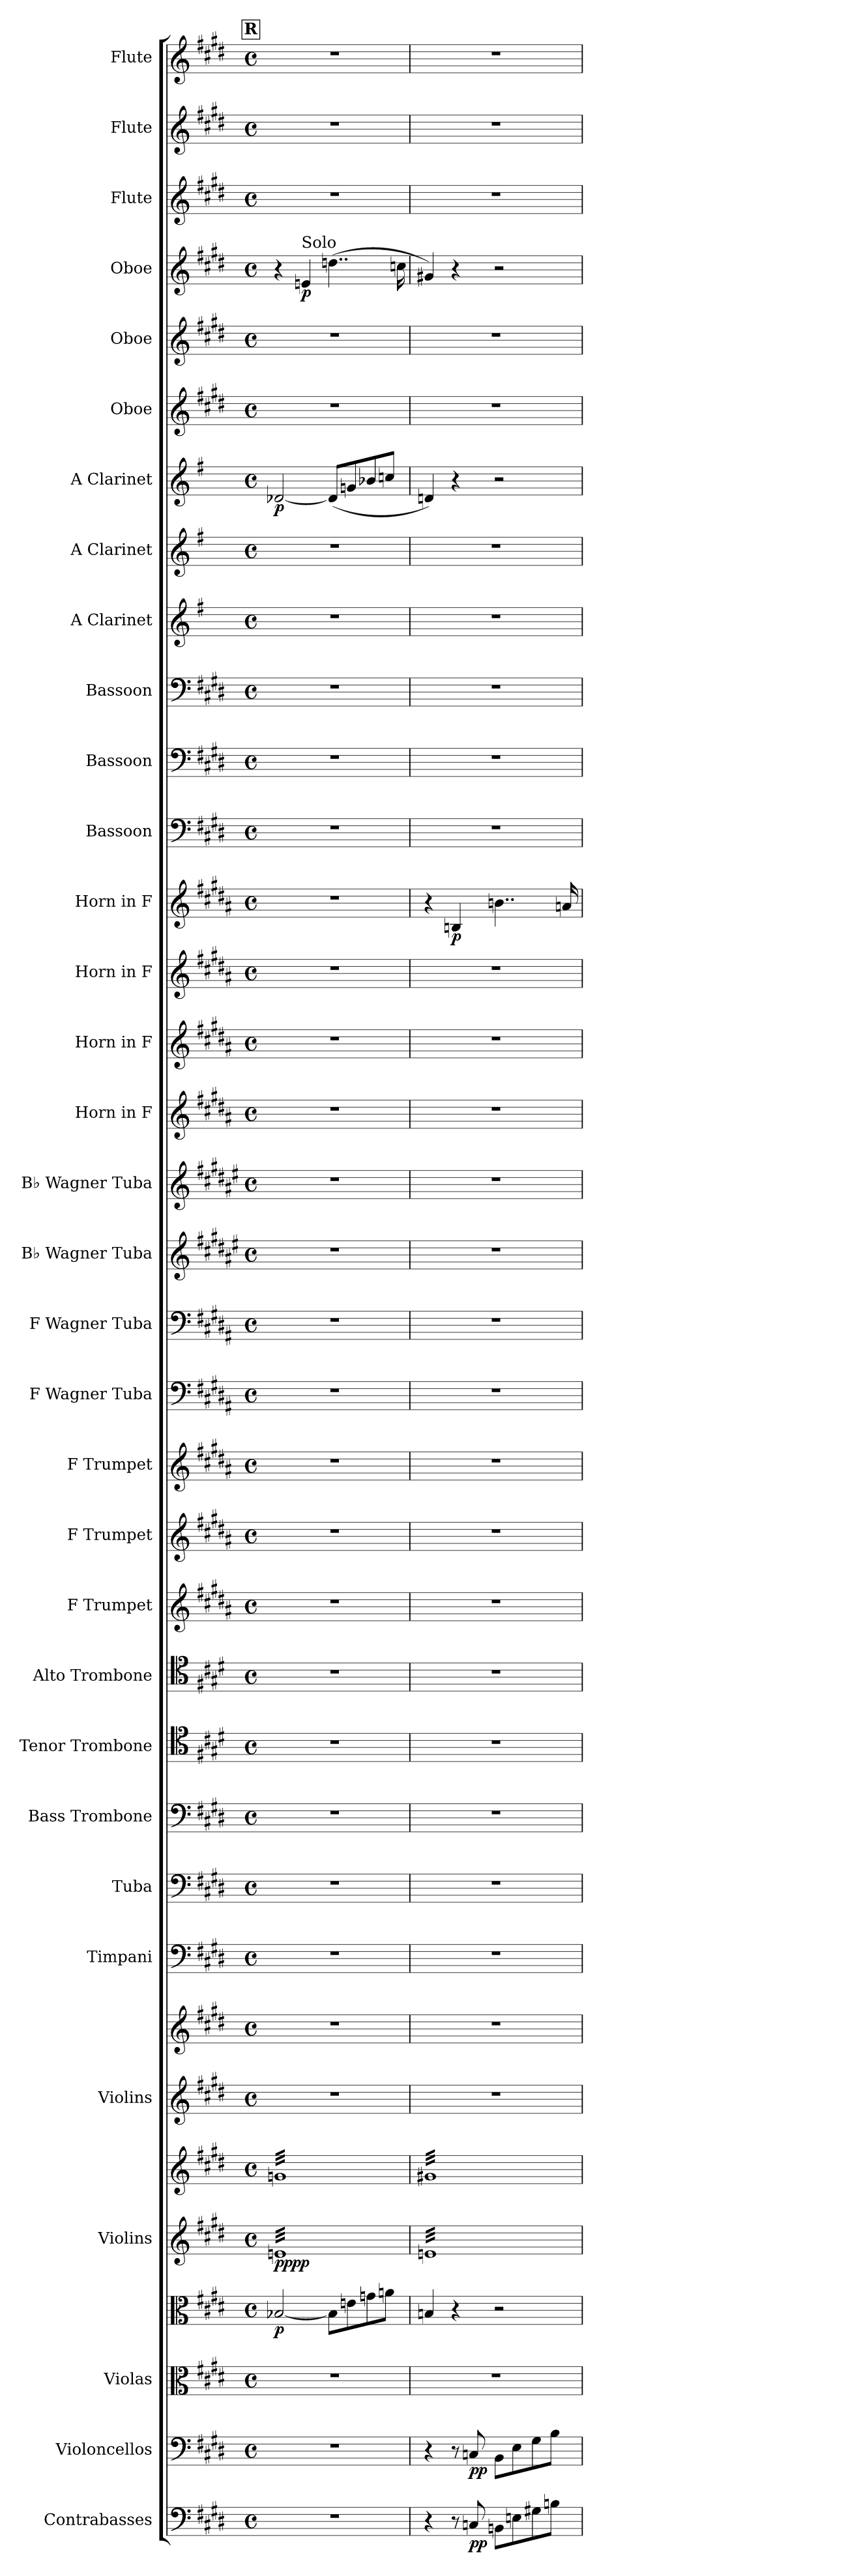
**kern	**dynam	**kern	**dynam	**kern	**kern	**dynam	**kern	**kern	**dynam	**kern	**kern	**kern	**kern	**kern	**kern	**kern	**kern	**kern	**kern	**kern	**kern	**kern	**kern	**kern	**kern	**kern	**kern	**dynam	**kern	**kern	**kern	**kern	**kern	**kern	**dynam	**kern	**kern	**kern	**dynam	**kern	**kern	**kern
*part33	*part33	*part32	*part32	*part31	*part31	*part31	*part30	*part30	*part30	*part29	*part29	*part28	*part27	*part26	*part25	*part24	*part23	*part22	*part21	*part20	*part19	*part18	*part17	*part16	*part15	*part14	*part13	*part13	*part12	*part11	*part10	*part9	*part8	*part7	*part7	*part6	*part5	*part4	*part4	*part3	*part2	*part1
*staff36	*staff36	*staff35	*staff35	*staff34	*staff33	*staff33/34	*staff32	*staff31	*staff31/32	*staff30	*staff29	*staff28	*staff27	*staff26	*staff25	*staff24	*staff23	*staff22	*staff21	*staff20	*staff19	*staff18	*staff17	*staff16	*staff15	*staff14	*staff13	*staff13	*staff12	*staff11	*staff10	*staff9	*staff8	*staff7	*staff7	*staff6	*staff5	*staff4	*staff4	*staff3	*staff2	*staff1
*I"Contrabasses	*	*I"Violoncellos	*	*I"Violas	*	*	*I"Violins	*	*	*I"Violins	*	*I"Timpani	*I"Tuba	*I"Bass Trombone	*I"Tenor Trombone	*I"Alto Trombone	*I"F Trumpet	*I"F Trumpet	*I"F Trumpet	*I"F Wagner Tuba	*I"F Wagner Tuba	*I"B♭ Wagner Tuba	*I"B♭ Wagner Tuba	*I"Horn in F	*I"Horn in F	*I"Horn in F	*I"Horn in F	*	*I"Bassoon	*I"Bassoon	*I"Bassoon	*I"A Clarinet	*I"A Clarinet	*I"A Clarinet	*	*I"Oboe	*I"Oboe	*I"Oboe	*	*I"Flute	*I"Flute	*I"Flute
*I'Cbs.	*	*I'Vcs.	*	*I'Vlas.	*	*	*I'Vlns.	*	*	*I'Vlns.	*	*I'Timp.	*I'Tba.	*I'B. Tbn.	*I'T. Tbn.	*I'A. Tbn.	*I'F Tpt.	*I'F Tpt.	*I'F Tpt.	*I'F Wag. Tu.	*I'F Wag. Tu.	*I'B♭ Wag. Tu.	*I'B♭ Wag. Tu.	*	*	*	*	*	*I'Bsn.	*I'Bsn.	*I'Bsn.	*I'A Cl.	*I'A Cl.	*I'A Cl.	*	*I'Ob.	*I'Ob.	*I'Ob.	*	*I'Fl.	*I'Fl.	*I'Fl.
*clefF4	*	*clefF4	*	*clefC3	*clefC3	*	*clefG2	*clefG2	*	*clefG2	*clefG2	*clefF4	*clefF4	*clefF4	*clefC4	*clefC4	*clefG2	*clefG2	*clefG2	*clefF4	*clefF4	*clefG2	*clefG2	*clefG2	*clefG2	*clefG2	*clefG2	*	*clefF4	*clefF4	*clefF4	*clefG2	*clefG2	*clefG2	*	*clefG2	*clefG2	*clefG2	*	*clefG2	*clefG2	*clefG2
*ITrd7c12	*	*	*	*	*	*	*	*	*	*	*	*	*	*	*	*	*ITrd-3c-5	*ITrd-3c-5	*ITrd-3c-5	*ITrd4c7	*ITrd4c7	*ITrd1c2	*ITrd1c2	*ITrd4c7	*ITrd4c7	*ITrd4c7	*ITrd4c7	*	*	*	*	*ITrd2c3	*ITrd2c3	*ITrd2c3	*	*	*	*	*	*	*	*
*k[f#c#g#d#]	*	*k[f#c#g#d#]	*	*k[f#c#g#d#]	*k[f#c#g#d#]	*	*k[f#c#g#d#]	*k[f#c#g#d#]	*	*k[f#c#g#d#]	*k[f#c#g#d#]	*k[f#c#g#d#]	*k[f#c#g#d#]	*k[f#c#g#d#]	*k[f#c#g#d#]	*k[f#c#g#d#]	*k[f#c#g#d#]	*k[f#c#g#d#]	*k[f#c#g#d#]	*k[f#c#g#d#]	*k[f#c#g#d#]	*k[f#c#g#d#]	*k[f#c#g#d#]	*k[f#c#g#d#]	*k[f#c#g#d#]	*k[f#c#g#d#]	*k[f#c#g#d#]	*	*k[f#c#g#d#]	*k[f#c#g#d#]	*k[f#c#g#d#]	*k[f#c#g#d#]	*k[f#c#g#d#]	*k[f#c#g#d#]	*	*k[f#c#g#d#]	*k[f#c#g#d#]	*k[f#c#g#d#]	*	*k[f#c#g#d#]	*k[f#c#g#d#]	*k[f#c#g#d#]
*M4/4	*	*M4/4	*	*M4/4	*M4/4	*	*M4/4	*M4/4	*	*M4/4	*M4/4	*M4/4	*M4/4	*M4/4	*M4/4	*M4/4	*M4/4	*M4/4	*M4/4	*M4/4	*M4/4	*M4/4	*M4/4	*M4/4	*M4/4	*M4/4	*M4/4	*	*M4/4	*M4/4	*M4/4	*M4/4	*M4/4	*M4/4	*	*M4/4	*M4/4	*M4/4	*	*M4/4	*M4/4	*M4/4
*met(c)	*	*met(c)	*	*met(c)	*met(c)	*	*met(c)	*met(c)	*	*met(c)	*met(c)	*met(c)	*met(c)	*met(c)	*met(c)	*met(c)	*met(c)	*met(c)	*met(c)	*met(c)	*met(c)	*met(c)	*met(c)	*met(c)	*met(c)	*met(c)	*met(c)	*	*met(c)	*met(c)	*met(c)	*met(c)	*met(c)	*met(c)	*	*met(c)	*met(c)	*met(c)	*	*met(c)	*met(c)	*met(c)
!!LO:REH:place=s1:a:B:fs=14:t=R
=207	=207	=207	=207	=207	=207	=207	=207	=207	=207	=207	=207	=207	=207	=207	=207	=207	=207	=207	=207	=207	=207	=207	=207	=207	=207	=207	=207	=207	=207	=207	=207	=207	=207	=207	=207	=207	=207	=207	=207	=207	=207	=207
!	!	!	!	!	!	!LO:DY:b	!	!	!LO:DY:b=2	!	!	!	!	!	!	!	!	!	!	!	!	!	!	!	!	!	!	!	!	!	!	!	!	!	!	!	!	!	!	!	!	!
!	!	!	!	!	!	!	!	!	!LO:DY:n=1:b	!	!	!	!	!	!	!	!	!	!	!	!	!	!	!	!	!	!	!	!	!	!	!	!	!	!LO:DY:b	!	!	!	!	!	!	!
*	*	*	*	*	*	*	*tremolo	*	*	*	*	*	*	*	*	*	*	*	*	*	*	*	*	*	*	*	*	*	*	*	*	*	*	*	*	*	*	*	*	*	*	*
*	*	*	*	*	*	*	*	*tremolo	*	*	*	*	*	*	*	*	*	*	*	*	*	*	*	*	*	*	*	*	*	*	*	*	*	*	*	*	*	*	*	*	*	*
1r	.	1r	.	1r	[2B-X/	p	32enLLL	32gnLLL	pp pp	1r	1r	1r	1r	1r	1r	1r	1r	1r	1r	1r	1r	1r	1r	1r	1r	1r	1r	.	1r	1r	1r	1r	1r	[2B-X/	p	1r	1r	4r	.	1r	1r	1r
.	.	.	.	.	.	.	32en	32gn	.	.	.	.	.	.	.	.	.	.	.	.	.	.	.	.	.	.	.	.	.	.	.	.	.	.	.	.	.	.	.	.	.	.
.	.	.	.	.	.	.	32en	32gn	.	.	.	.	.	.	.	.	.	.	.	.	.	.	.	.	.	.	.	.	.	.	.	.	.	.	.	.	.	.	.	.	.	.
.	.	.	.	.	.	.	32en	32gn	.	.	.	.	.	.	.	.	.	.	.	.	.	.	.	.	.	.	.	.	.	.	.	.	.	.	.	.	.	.	.	.	.	.
.	.	.	.	.	.	.	32en	32gn	.	.	.	.	.	.	.	.	.	.	.	.	.	.	.	.	.	.	.	.	.	.	.	.	.	.	.	.	.	.	.	.	.	.
.	.	.	.	.	.	.	32en	32gn	.	.	.	.	.	.	.	.	.	.	.	.	.	.	.	.	.	.	.	.	.	.	.	.	.	.	.	.	.	.	.	.	.	.
.	.	.	.	.	.	.	32en	32gn	.	.	.	.	.	.	.	.	.	.	.	.	.	.	.	.	.	.	.	.	.	.	.	.	.	.	.	.	.	.	.	.	.	.
.	.	.	.	.	.	.	32en	32gn	.	.	.	.	.	.	.	.	.	.	.	.	.	.	.	.	.	.	.	.	.	.	.	.	.	.	.	.	.	.	.	.	.	.
!	!	!	!	!	!	!	!	!	!	!	!	!	!	!	!	!	!	!	!	!	!	!	!	!	!	!	!	!	!	!	!	!	!	!	!	!	!	!LO:TX:a:t=Solo	!	!	!	!
!	!	!	!	!	!	!	!	!	!	!	!	!	!	!	!	!	!	!	!	!	!	!	!	!	!	!	!	!	!	!	!	!	!	!	!	!	!	!	!LO:DY:b	!	!	!
.	.	.	.	.	.	.	32en	32gn	.	.	.	.	.	.	.	.	.	.	.	.	.	.	.	.	.	.	.	.	.	.	.	.	.	.	.	.	.	4en/	p	.	.	.
.	.	.	.	.	.	.	32en	32gn	.	.	.	.	.	.	.	.	.	.	.	.	.	.	.	.	.	.	.	.	.	.	.	.	.	.	.	.	.	.	.	.	.	.
.	.	.	.	.	.	.	32en	32gn	.	.	.	.	.	.	.	.	.	.	.	.	.	.	.	.	.	.	.	.	.	.	.	.	.	.	.	.	.	.	.	.	.	.
.	.	.	.	.	.	.	32en	32gn	.	.	.	.	.	.	.	.	.	.	.	.	.	.	.	.	.	.	.	.	.	.	.	.	.	.	.	.	.	.	.	.	.	.
.	.	.	.	.	.	.	32en	32gn	.	.	.	.	.	.	.	.	.	.	.	.	.	.	.	.	.	.	.	.	.	.	.	.	.	.	.	.	.	.	.	.	.	.
.	.	.	.	.	.	.	32en	32gn	.	.	.	.	.	.	.	.	.	.	.	.	.	.	.	.	.	.	.	.	.	.	.	.	.	.	.	.	.	.	.	.	.	.
.	.	.	.	.	.	.	32en	32gn	.	.	.	.	.	.	.	.	.	.	.	.	.	.	.	.	.	.	.	.	.	.	.	.	.	.	.	.	.	.	.	.	.	.
.	.	.	.	.	.	.	32en	32gn	.	.	.	.	.	.	.	.	.	.	.	.	.	.	.	.	.	.	.	.	.	.	.	.	.	.	.	.	.	.	.	.	.	.
.	.	.	.	.	8B-\L]	.	32en	32gn	.	.	.	.	.	.	.	.	.	.	.	.	.	.	.	.	.	.	.	.	.	.	.	.	.	(<8B-/L]	.	.	.	(>4..ddn\	.	.	.	.
.	.	.	.	.	.	.	32en	32gn	.	.	.	.	.	.	.	.	.	.	.	.	.	.	.	.	.	.	.	.	.	.	.	.	.	.	.	.	.	.	.	.	.	.
.	.	.	.	.	.	.	32en	32gn	.	.	.	.	.	.	.	.	.	.	.	.	.	.	.	.	.	.	.	.	.	.	.	.	.	.	.	.	.	.	.	.	.	.
.	.	.	.	.	.	.	32en	32gn	.	.	.	.	.	.	.	.	.	.	.	.	.	.	.	.	.	.	.	.	.	.	.	.	.	.	.	.	.	.	.	.	.	.
.	.	.	.	.	8en\	.	32en	32gn	.	.	.	.	.	.	.	.	.	.	.	.	.	.	.	.	.	.	.	.	.	.	.	.	.	8en/	.	.	.	.	.	.	.	.
.	.	.	.	.	.	.	32en	32gn	.	.	.	.	.	.	.	.	.	.	.	.	.	.	.	.	.	.	.	.	.	.	.	.	.	.	.	.	.	.	.	.	.	.
.	.	.	.	.	.	.	32en	32gn	.	.	.	.	.	.	.	.	.	.	.	.	.	.	.	.	.	.	.	.	.	.	.	.	.	.	.	.	.	.	.	.	.	.
.	.	.	.	.	.	.	32en	32gn	.	.	.	.	.	.	.	.	.	.	.	.	.	.	.	.	.	.	.	.	.	.	.	.	.	.	.	.	.	.	.	.	.	.
.	.	.	.	.	8gn\	.	32en	32gn	.	.	.	.	.	.	.	.	.	.	.	.	.	.	.	.	.	.	.	.	.	.	.	.	.	8gn/	.	.	.	.	.	.	.	.
.	.	.	.	.	.	.	32en	32gn	.	.	.	.	.	.	.	.	.	.	.	.	.	.	.	.	.	.	.	.	.	.	.	.	.	.	.	.	.	.	.	.	.	.
.	.	.	.	.	.	.	32en	32gn	.	.	.	.	.	.	.	.	.	.	.	.	.	.	.	.	.	.	.	.	.	.	.	.	.	.	.	.	.	.	.	.	.	.
.	.	.	.	.	.	.	32en	32gn	.	.	.	.	.	.	.	.	.	.	.	.	.	.	.	.	.	.	.	.	.	.	.	.	.	.	.	.	.	.	.	.	.	.
.	.	.	.	.	8an\J	.	32en	32gn	.	.	.	.	.	.	.	.	.	.	.	.	.	.	.	.	.	.	.	.	.	.	.	.	.	8an/J	.	.	.	.	.	.	.	.
.	.	.	.	.	.	.	32en	32gn	.	.	.	.	.	.	.	.	.	.	.	.	.	.	.	.	.	.	.	.	.	.	.	.	.	.	.	.	.	.	.	.	.	.
.	.	.	.	.	.	.	32en	32gn	.	.	.	.	.	.	.	.	.	.	.	.	.	.	.	.	.	.	.	.	.	.	.	.	.	.	.	.	.	16ccn\	.	.	.	.
.	.	.	.	.	.	.	32enJJJ	32gnJJJ	.	.	.	.	.	.	.	.	.	.	.	.	.	.	.	.	.	.	.	.	.	.	.	.	.	.	.	.	.	.	.	.	.	.
=208	=208	=208	=208	=208	=208	=208	=208	=208	=208	=208	=208	=208	=208	=208	=208	=208	=208	=208	=208	=208	=208	=208	=208	=208	=208	=208	=208	=208	=208	=208	=208	=208	=208	=208	=208	=208	=208	=208	=208	=208	=208	=208
4r	.	4r	.	1r	4Bn/	.	32enLLL	32g#XLLL	.	1r	1r	1r	1r	1r	1r	1r	1r	1r	1r	1r	1r	1r	1r	1r	1r	1r	4r	.	1r	1r	1r	1r	1r	4Bn/)	.	1r	1r	4g#X/)	.	1r	1r	1r
.	.	.	.	.	.	.	32en	32g#X	.	.	.	.	.	.	.	.	.	.	.	.	.	.	.	.	.	.	.	.	.	.	.	.	.	.	.	.	.	.	.	.	.	.
.	.	.	.	.	.	.	32en	32g#X	.	.	.	.	.	.	.	.	.	.	.	.	.	.	.	.	.	.	.	.	.	.	.	.	.	.	.	.	.	.	.	.	.	.
.	.	.	.	.	.	.	32en	32g#X	.	.	.	.	.	.	.	.	.	.	.	.	.	.	.	.	.	.	.	.	.	.	.	.	.	.	.	.	.	.	.	.	.	.
.	.	.	.	.	.	.	32en	32g#X	.	.	.	.	.	.	.	.	.	.	.	.	.	.	.	.	.	.	.	.	.	.	.	.	.	.	.	.	.	.	.	.	.	.
.	.	.	.	.	.	.	32en	32g#X	.	.	.	.	.	.	.	.	.	.	.	.	.	.	.	.	.	.	.	.	.	.	.	.	.	.	.	.	.	.	.	.	.	.
.	.	.	.	.	.	.	32en	32g#X	.	.	.	.	.	.	.	.	.	.	.	.	.	.	.	.	.	.	.	.	.	.	.	.	.	.	.	.	.	.	.	.	.	.
.	.	.	.	.	.	.	32en	32g#X	.	.	.	.	.	.	.	.	.	.	.	.	.	.	.	.	.	.	.	.	.	.	.	.	.	.	.	.	.	.	.	.	.	.
!	!	!	!	!	!	!	!	!	!	!	!	!	!	!	!	!	!	!	!	!	!	!	!	!	!	!	!	!LO:DY:b	!	!	!	!	!	!	!	!	!	!	!	!	!	!
8r	.	8r	.	.	4r	.	32en	32g#X	.	.	.	.	.	.	.	.	.	.	.	.	.	.	.	.	.	.	4En/	p	.	.	.	.	.	4r	.	.	.	4r	.	.	.	.
.	.	.	.	.	.	.	32en	32g#X	.	.	.	.	.	.	.	.	.	.	.	.	.	.	.	.	.	.	.	.	.	.	.	.	.	.	.	.	.	.	.	.	.	.
.	.	.	.	.	.	.	32en	32g#X	.	.	.	.	.	.	.	.	.	.	.	.	.	.	.	.	.	.	.	.	.	.	.	.	.	.	.	.	.	.	.	.	.	.
.	.	.	.	.	.	.	32en	32g#X	.	.	.	.	.	.	.	.	.	.	.	.	.	.	.	.	.	.	.	.	.	.	.	.	.	.	.	.	.	.	.	.	.	.
!	!LO:DY:b	!	!LO:DY:b	!	!	!	!	!	!	!	!	!	!	!	!	!	!	!	!	!	!	!	!	!	!	!	!	!	!	!	!	!	!	!	!	!	!	!	!	!	!	!
8CCn/	pp	8Cn/	pp	.	.	.	32en	32g#X	.	.	.	.	.	.	.	.	.	.	.	.	.	.	.	.	.	.	.	.	.	.	.	.	.	.	.	.	.	.	.	.	.	.
.	.	.	.	.	.	.	32en	32g#X	.	.	.	.	.	.	.	.	.	.	.	.	.	.	.	.	.	.	.	.	.	.	.	.	.	.	.	.	.	.	.	.	.	.
.	.	.	.	.	.	.	32en	32g#X	.	.	.	.	.	.	.	.	.	.	.	.	.	.	.	.	.	.	.	.	.	.	.	.	.	.	.	.	.	.	.	.	.	.
.	.	.	.	.	.	.	32en	32g#X	.	.	.	.	.	.	.	.	.	.	.	.	.	.	.	.	.	.	.	.	.	.	.	.	.	.	.	.	.	.	.	.	.	.
8BBBn\L	.	8BB\L	.	.	2r	.	32en	32g#X	.	.	.	.	.	.	.	.	.	.	.	.	.	.	.	.	.	.	4..en\	.	.	.	.	.	.	2r	.	.	.	2r	.	.	.	.
.	.	.	.	.	.	.	32en	32g#X	.	.	.	.	.	.	.	.	.	.	.	.	.	.	.	.	.	.	.	.	.	.	.	.	.	.	.	.	.	.	.	.	.	.
.	.	.	.	.	.	.	32en	32g#X	.	.	.	.	.	.	.	.	.	.	.	.	.	.	.	.	.	.	.	.	.	.	.	.	.	.	.	.	.	.	.	.	.	.
.	.	.	.	.	.	.	32en	32g#X	.	.	.	.	.	.	.	.	.	.	.	.	.	.	.	.	.	.	.	.	.	.	.	.	.	.	.	.	.	.	.	.	.	.
8EEn\	.	8E\	.	.	.	.	32en	32g#X	.	.	.	.	.	.	.	.	.	.	.	.	.	.	.	.	.	.	.	.	.	.	.	.	.	.	.	.	.	.	.	.	.	.
.	.	.	.	.	.	.	32en	32g#X	.	.	.	.	.	.	.	.	.	.	.	.	.	.	.	.	.	.	.	.	.	.	.	.	.	.	.	.	.	.	.	.	.	.
.	.	.	.	.	.	.	32en	32g#X	.	.	.	.	.	.	.	.	.	.	.	.	.	.	.	.	.	.	.	.	.	.	.	.	.	.	.	.	.	.	.	.	.	.
.	.	.	.	.	.	.	32en	32g#X	.	.	.	.	.	.	.	.	.	.	.	.	.	.	.	.	.	.	.	.	.	.	.	.	.	.	.	.	.	.	.	.	.	.
8GG#X\	.	8G#\	.	.	.	.	32en	32g#X	.	.	.	.	.	.	.	.	.	.	.	.	.	.	.	.	.	.	.	.	.	.	.	.	.	.	.	.	.	.	.	.	.	.
.	.	.	.	.	.	.	32en	32g#X	.	.	.	.	.	.	.	.	.	.	.	.	.	.	.	.	.	.	.	.	.	.	.	.	.	.	.	.	.	.	.	.	.	.
.	.	.	.	.	.	.	32en	32g#X	.	.	.	.	.	.	.	.	.	.	.	.	.	.	.	.	.	.	.	.	.	.	.	.	.	.	.	.	.	.	.	.	.	.
.	.	.	.	.	.	.	32en	32g#X	.	.	.	.	.	.	.	.	.	.	.	.	.	.	.	.	.	.	.	.	.	.	.	.	.	.	.	.	.	.	.	.	.	.
8BBn\J	.	8B\J	.	.	.	.	32en	32g#X	.	.	.	.	.	.	.	.	.	.	.	.	.	.	.	.	.	.	.	.	.	.	.	.	.	.	.	.	.	.	.	.	.	.
.	.	.	.	.	.	.	32en	32g#X	.	.	.	.	.	.	.	.	.	.	.	.	.	.	.	.	.	.	.	.	.	.	.	.	.	.	.	.	.	.	.	.	.	.
.	.	.	.	.	.	.	32en	32g#X	.	.	.	.	.	.	.	.	.	.	.	.	.	.	.	.	.	.	16dn/	.	.	.	.	.	.	.	.	.	.	.	.	.	.	.
.	.	.	.	.	.	.	32enJJJ	32g#XJJJ	.	.	.	.	.	.	.	.	.	.	.	.	.	.	.	.	.	.	.	.	.	.	.	.	.	.	.	.	.	.	.	.	.	.
*	*	*	*	*	*	*	*	*Xtremolo	*	*	*	*	*	*	*	*	*	*	*	*	*	*	*	*	*	*	*	*	*	*	*	*	*	*	*	*	*	*	*	*	*	*
*	*	*	*	*	*	*	*Xtremolo	*	*	*	*	*	*	*	*	*	*	*	*	*	*	*	*	*	*	*	*	*	*	*	*	*	*	*	*	*	*	*	*	*	*	*
=	=	=	=	=	=	=	=	=	=	=	=	=	=	=	=	=	=	=	=	=	=	=	=	=	=	=	=	=	=	=	=	=	=	=	=	=	=	=	=	=	=	=
*-	*-	*-	*-	*-	*-	*-	*-	*-	*-	*-	*-	*-	*-	*-	*-	*-	*-	*-	*-	*-	*-	*-	*-	*-	*-	*-	*-	*-	*-	*-	*-	*-	*-	*-	*-	*-	*-	*-	*-	*-	*-	*-
